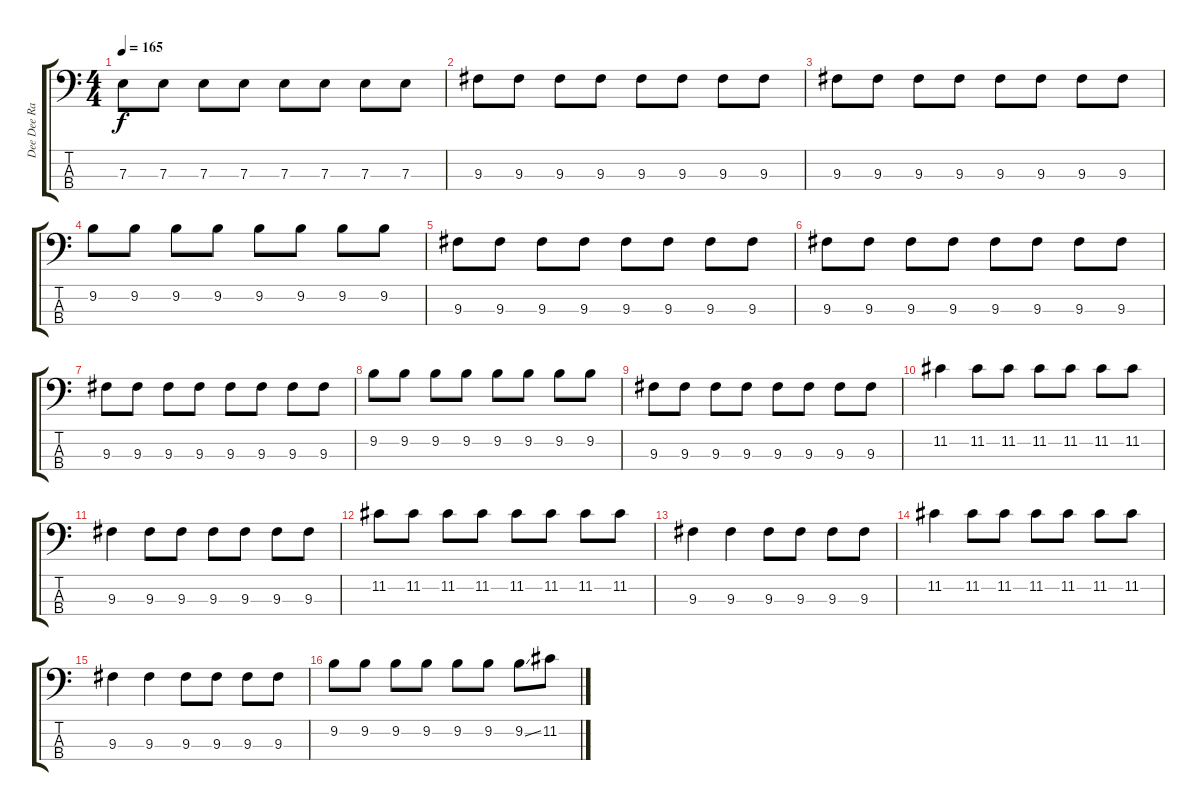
\track ("Dee Dee Ramone\n" "Dee Dee Ra") {instrument electricbasspick}
\staff {score tabs}
\tuning (G2 D2 A1 E1) {hide}
\ts (4 4)
\tempo 165
\clef f4
\ks c
7.3.8{dy f} 7.3.8 7.3.8 7.3.8 7.3.8 7.3.8 7.3.8 7.3.8 |
9.3.8 9.3.8 9.3.8 9.3.8 9.3.8 9.3.8 9.3.8 9.3.8 |
9.3.8 9.3.8 9.3.8 9.3.8 9.3.8 9.3.8 9.3.8 9.3.8 |
9.2.8 9.2.8 9.2.8 9.2.8 9.2.8 9.2.8 9.2.8 9.2.8 |
9.3.8 9.3.8 9.3.8 9.3.8 9.3.8 9.3.8 9.3.8 9.3.8 |
9.3.8 9.3.8 9.3.8 9.3.8 9.3.8 9.3.8 9.3.8 9.3.8 |
9.3.8 9.3.8 9.3.8 9.3.8 9.3.8 9.3.8 9.3.8 9.3.8 |
9.2.8 9.2.8 9.2.8 9.2.8 9.2.8 9.2.8 9.2.8 9.2.8 |
9.3.8 9.3.8 9.3.8 9.3.8 9.3.8 9.3.8 9.3.8 9.3.8 |
11.2.4 11.2.8 11.2.8 11.2.8 11.2.8 11.2.8 11.2.8 |
9.3.4 9.3.8 9.3.8 9.3.8 9.3.8 9.3.8 9.3.8 |
11.2.8 11.2.8 11.2.8 11.2.8 11.2.8 11.2.8 11.2.8 11.2.8 |
9.3.4 9.3.4 9.3.8 9.3.8 9.3.8 9.3.8 |
11.2.4 11.2.8 11.2.8 11.2.8 11.2.8 11.2.8 11.2.8 |
9.3.4 9.3.4 9.3.8 9.3.8 9.3.8 9.3.8 |
9.2.8 9.2.8 9.2.8 9.2.8 9.2.8 9.2.8 9.2{ss}.8 11.2.8
